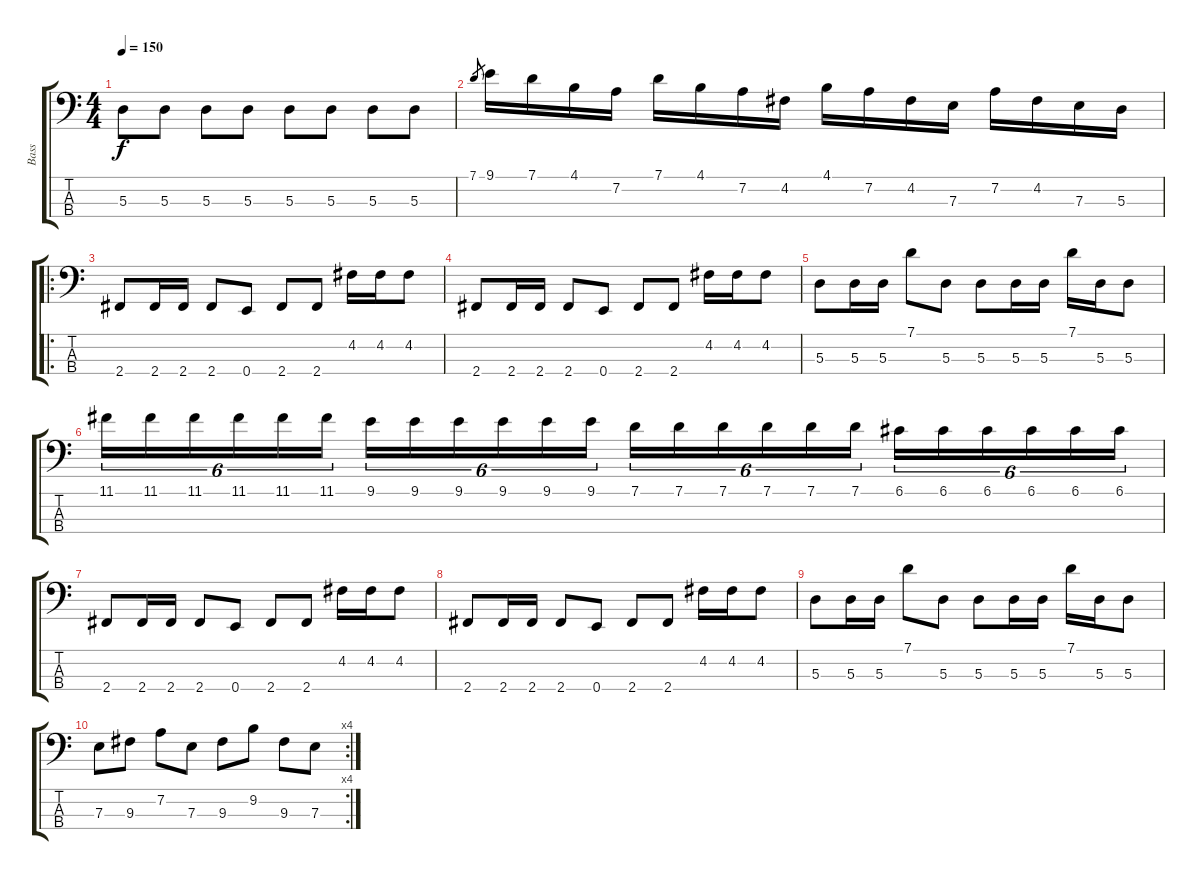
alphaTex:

\track ("Bass" "Bass") {instrument electricbassfinger}
\staff {score tabs}
\tuning (G2 D2 A1 E1) {hide}
\ts (4 4)
\tempo 150
\clef f4
\ks c
5.3.8{dy f} 5.3.8 5.3.8 5.3.8 5.3.8 5.3.8 5.3.8 5.3.8 |
7.1.8{gr} 9.1.16 7.1.16 4.1.16 7.2.16 7.1.16 4.1.16 7.2.16 4.2.16 4.1.16 7.2.16 4.2.16 7.3.16 7.2.16 4.2.16 7.3.16 5.3.16 |
\ro
2.4.8 2.4.16 2.4.16 2.4.8 0.4.8 2.4.8 2.4.8 4.2.16 4.2.16 4.2.8 |
2.4.8 2.4.16 2.4.16 2.4.8 0.4.8 2.4.8 2.4.8 4.2.16 4.2.16 4.2.8 |
5.3.8 5.3.16 5.3.16 7.1.8 5.3.8 5.3.8 5.3.16 5.3.16 7.1.16 5.3.16 5.3.8 |
11.1.16{tu (6 4)} 11.1.16{tu (6 4)} 11.1.16{tu (6 4)} 11.1.16{tu (6 4)} 11.1.16{tu (6 4)} 11.1.16{tu (6 4)} 9.1.16{tu (6 4)} 9.1.16{tu (6 4)} 9.1.16{tu (6 4)} 9.1.16{tu (6 4)} 9.1.16{tu (6 4)} 9.1.16{tu (6 4)} 7.1.16{tu (6 4)} 7.1.16{tu (6 4)} 7.1.16{tu (6 4)} 7.1.16{tu (6 4)} 7.1.16{tu (6 4)} 7.1.16{tu (6 4)} 6.1.16{tu (6 4)} 6.1.16{tu (6 4)} 6.1.16{tu (6 4)} 6.1.16{tu (6 4)} 6.1.16{tu (6 4)} 6.1.16{tu (6 4)} |
2.4.8 2.4.16 2.4.16 2.4.8 0.4.8 2.4.8 2.4.8 4.2.16 4.2.16 4.2.8 |
2.4.8 2.4.16 2.4.16 2.4.8 0.4.8 2.4.8 2.4.8 4.2.16 4.2.16 4.2.8 |
5.3.8 5.3.16 5.3.16 7.1.8 5.3.8 5.3.8 5.3.16 5.3.16 7.1.16 5.3.16 5.3.8 |
\rc 4
7.3.8 9.3.8 7.2.8 7.3.8 9.3.8 9.2.8 9.3.8 7.3.8
